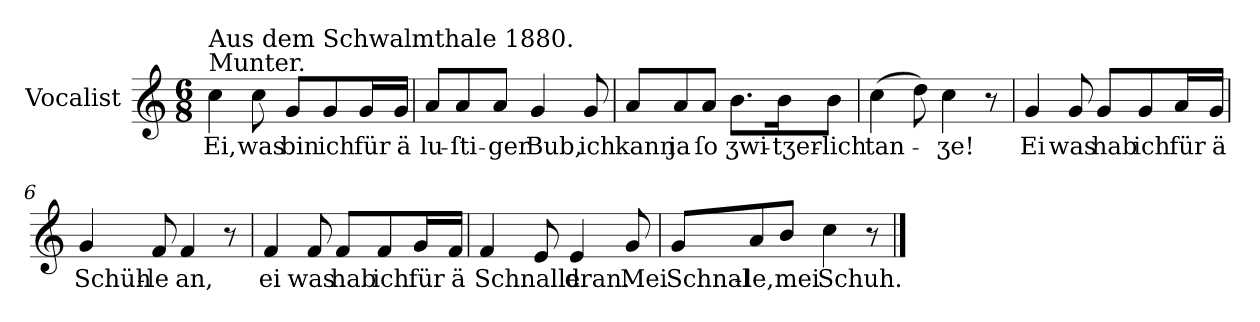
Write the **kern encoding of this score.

**kern	**text
*part1	*part1
*staff1	*staff1
*I"Vocalist	*
*k[]	*
*C:	*
*M6/8	*
=1	=1
!LO:TX:a:t=Munter.	!
!LO:TX:a:t=Aus dem Schwalmthale 1880.	!
4cc	Ei,
8cc	was
8gL	bin
8g	ich
16gL	für
16gJJ	ä
=2	=2
8aL	lu-
8a	-ſti-
8aJ	-ger
4g	Bub,
8g	ich
=3	=3
8aL	kann
8a	ja
8aJ	ſo
8.bL	ʒwi-
16bK	-tʒer-
8bJ	-lich
=4	=4
(4cc	tan-
8dd)	.
4cc	-ʒe!
8r	.
=5	=5
4g	Ei
8g	was
8gL	hab
8g	ich
16aL	für
16gJJ	ä
=6	=6
4g	Schüh-
8f	-le
4f	an,
8r	.
=7	=7
4f	ei
8f	was
8fL	hab
8f	ich
16gL	für
16fJJ	ä
=8	=8
4f	Schnalle
8e	.
4e	dran.
8g	Mei
=9	=9
8gL	Schnal-
8a	-le,
8bJ	mei
4cc	Schuh.
8r	.
==	==
*-	*-
